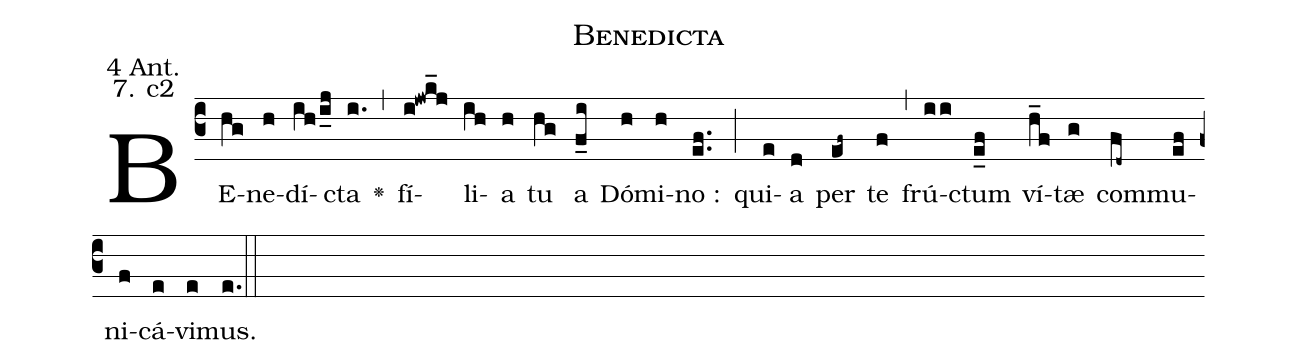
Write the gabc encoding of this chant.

name: Benedicta;
office-part: 4 Antiphon;
mode: 7c2;
annotation: 4 Ant.;
annotation: 7. c2;
def-m1:}{\greseteolcustos{manual}{;
def-m2:\ifx\breakbeforeEuouae\undefined\else;
def-m3:\fi}\ifx\noeuouae\undefined\def\noeuouae{F}\fi\if\noeuouae F{;
def-m4:}\fi;
%%
% The syntax in this part is called gabc. Please refer to http://home.gna.org/gregorio/gabc/#basis

(c3)BE(hg)ne(h)dí(ih/i_j)cta(i.) <v>\greheightstar</v>(,) fí(i!jwk_j)li(ih)a(h) tu(hg) a(f_i) Dó(h)mi(h)no :(ef..) (;)
qui(e)a(d) per(ef~) te(f) (,) frú(ii)ctum(e_f) ví(h_f)tæ(g) com(fd~)mu(ef)ni(f)cá(e)vi(e[em1])mus.(e.) (::[em2]z[em3])

E(i) u(i) o(j) u(i) a(h) e.(ih..) (::[em4])
